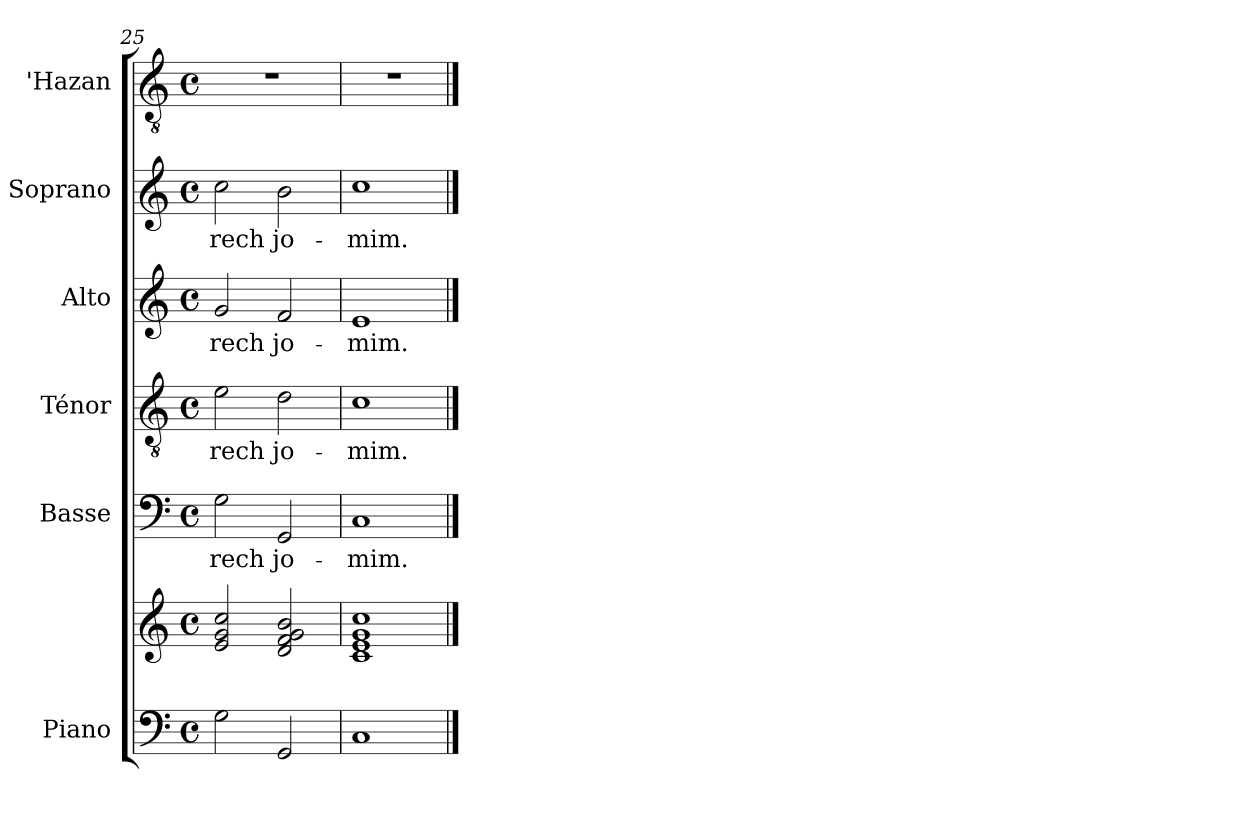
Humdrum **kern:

**kern	**kern	**kern	**text	**kern	**text	**kern	**text	**kern	**text	**kern
*part6	*part6	*part5	*part5	*part4	*part4	*part3	*part3	*part2	*part2	*part1
*staff7	*staff6	*staff5	*staff5	*staff4	*staff4	*staff3	*staff3	*staff2	*staff2	*staff1
*I"Piano	*	*I"Basse	*	*I"Ténor	*	*I"Alto	*	*I"Soprano	*	*I"'Hazan
*I'P.	*	*I'B.	*	*I'T.	*	*I'A.	*	*I'S.	*	*I''H.
*clefF4	*clefG2	*clefF4	*	*clefGv2	*	*clefG2	*	*clefG2	*	*clefGv2
*	*	*	*	*ITrd7c12	*	*	*	*	*	*ITrd7c12
*k[]	*k[]	*k[]	*	*k[]	*	*k[]	*	*k[]	*	*k[]
*C:	*C:	*C:	*	*C:	*	*C:	*	*C:	*	*C:
*M4/4	*M4/4	*M4/4	*	*M4/4	*	*M4/4	*	*M4/4	*	*M4/4
*met(c)	*met(c)	*met(c)	*	*met(c)	*	*met(c)	*	*met(c)	*	*met(c)
=25	=25	=25	=25	=25	=25	=25	=25	=25	=25	=25
!	!	!	!LO:LY:b:color=#000000	!	!	!	!	!	!	!
!	!	!	!	!	!LO:LY:b:color=#000000	!	!	!	!	!
!	!	!	!	!	!	!	!LO:LY:b:color=#000000	!	!	!
!	!	!	!	!	!	!	!	!	!LO:LY:b:color=#000000	!
2Gi\	2ei/ 2gi 2cci	2Gi\	-rech	2Ei\	-rech	2gi/	-rech	2cci\	-rech	1r
!	!	!	!LO:LY:b:color=#000000	!	!	!	!	!	!	!
!	!	!	!	!	!LO:LY:b:color=#000000	!	!	!	!	!
!	!	!	!	!	!	!	!LO:LY:b:color=#000000	!	!	!
!	!	!	!	!	!	!	!	!	!LO:LY:b:color=#000000	!
2GGi/	2di/ 2fi 2gi 2bi	2GGi/	jo-	2Di\	jo-	2fi/	jo-	2bi\	jo-	.
=26	=26	=26	=26	=26	=26	=26	=26	=26	=26	=26
!	!	!	!LO:LY:b:color=#000000	!	!	!	!	!	!	!
!	!	!	!	!	!LO:LY:b:color=#000000	!	!	!	!	!
!	!	!	!	!	!	!	!LO:LY:b:color=#000000	!	!	!
!	!	!	!	!	!	!	!	!	!LO:LY:b:color=#000000	!
1Ci	1ci 1ei 1gi 1cci	1Ci	-mim.	1Ci	-mim.	1ei	-mim.	1cci	-mim.	1r
==	==	==	==	==	==	==	==	==	==	==
*-	*-	*-	*-	*-	*-	*-	*-	*-	*-	*-
